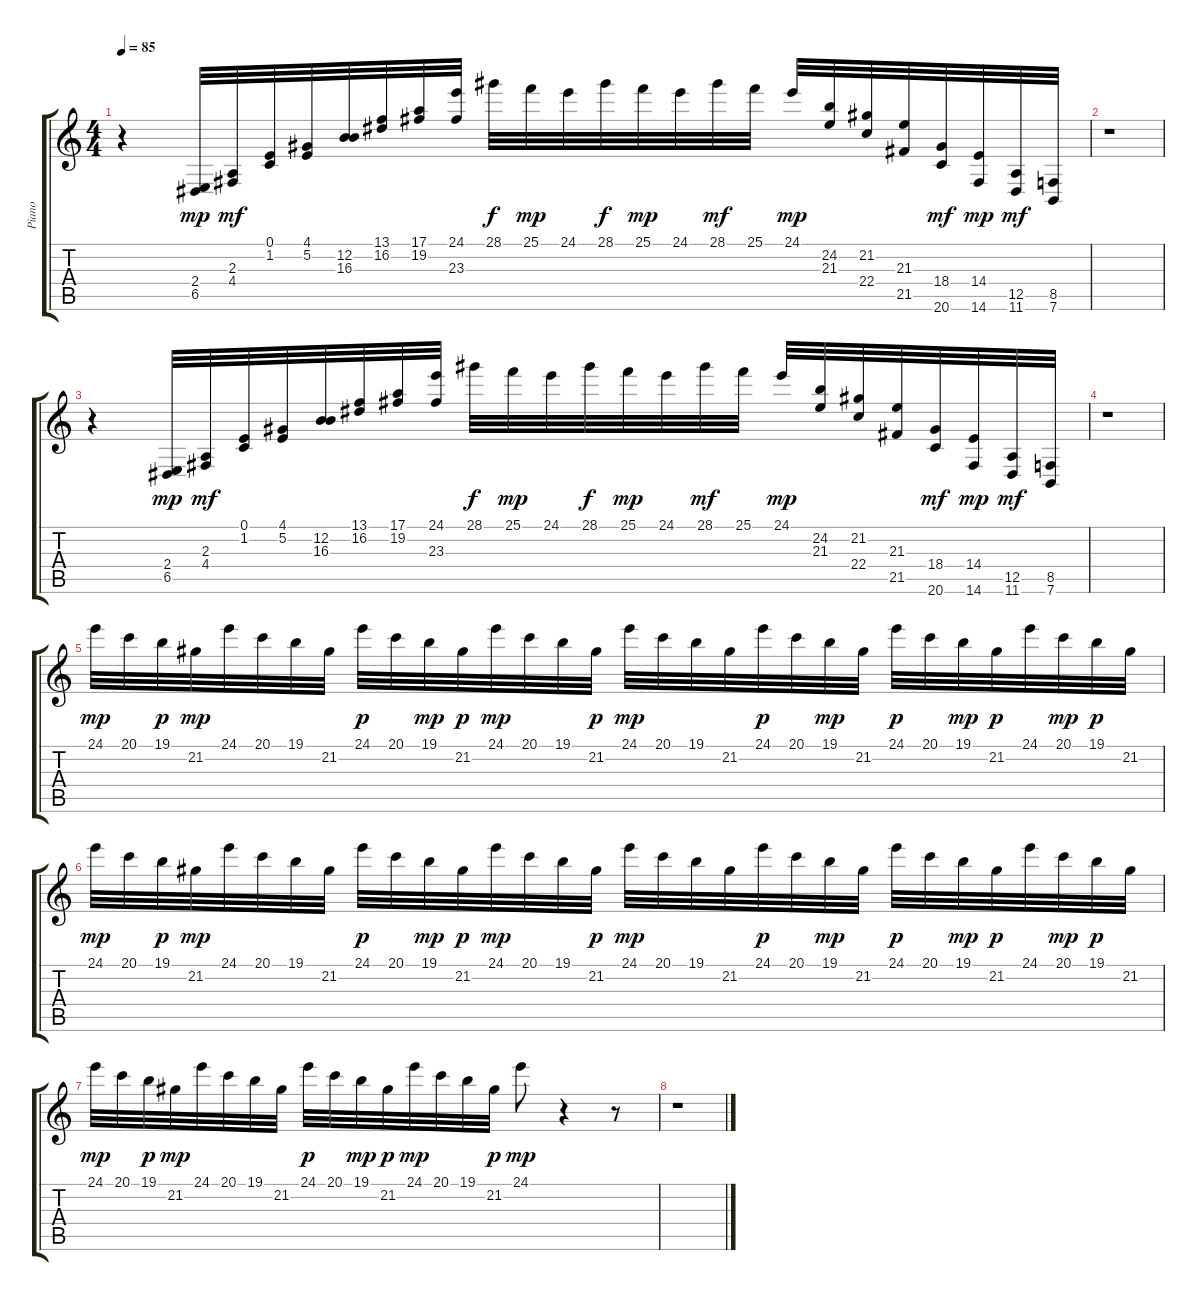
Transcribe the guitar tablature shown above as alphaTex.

\track ("Piano" "Piano") {instrument acousticgrandpiano}
\staff {score tabs}
\tuning (E4 B3 G3 D3 A2 E2) {hide}
\ts (4 4)
\tempo 85
\clef g2
\ks c
r.4{dy mf} (2.4 6.5).32{dy mp} (2.3 4.4).32{dy mf} (0.1 1.2).32 (4.1 5.2).32 (12.2 16.3).32 (13.1 16.2).32 (17.1 19.2).32 (24.1 23.3).32 28.1.32{dy f} 25.1.32{dy mp} 24.1.32 28.1.32{dy f} 25.1.32{dy mp} 24.1.32 28.1.32{dy mf} 25.1.32 24.1.32{dy mp} (24.2 21.3).32 (21.2 22.4).32 (21.3 21.5).32 (18.4 20.6).32{dy mf} (14.4 14.6).32{dy mp} (12.5 11.6).32{dy mf} (8.5 7.6).32 |
r.1 |
r.4 (2.4 6.5).32{dy mp} (2.3 4.4).32{dy mf} (0.1 1.2).32 (4.1 5.2).32 (12.2 16.3).32 (13.1 16.2).32 (17.1 19.2).32 (24.1 23.3).32 28.1.32{dy f} 25.1.32{dy mp} 24.1.32 28.1.32{dy f} 25.1.32{dy mp} 24.1.32 28.1.32{dy mf} 25.1.32 24.1.32{dy mp} (24.2 21.3).32 (21.2 22.4).32 (21.3 21.5).32 (18.4 20.6).32{dy mf} (14.4 14.6).32{dy mp} (12.5 11.6).32{dy mf} (8.5 7.6).32 |
r.1 |
24.1.32{dy mp} 20.1.32 19.1.32{dy p} 21.2.32{dy mp} 24.1.32 20.1.32 19.1.32 21.2.32 24.1.32{dy p} 20.1.32 19.1.32{dy mp} 21.2.32{dy p} 24.1.32{dy mp} 20.1.32 19.1.32 21.2.32{dy p} 24.1.32{dy mp} 20.1.32 19.1.32 21.2.32 24.1.32{dy p} 20.1.32 19.1.32{dy mp} 21.2.32 24.1.32{dy p} 20.1.32 19.1.32{dy mp} 21.2.32{dy p} 24.1.32 20.1.32{dy mp} 19.1.32{dy p} 21.2.32 |
24.1.32{dy mp} 20.1.32 19.1.32{dy p} 21.2.32{dy mp} 24.1.32 20.1.32 19.1.32 21.2.32 24.1.32{dy p} 20.1.32 19.1.32{dy mp} 21.2.32{dy p} 24.1.32{dy mp} 20.1.32 19.1.32 21.2.32{dy p} 24.1.32{dy mp} 20.1.32 19.1.32 21.2.32 24.1.32{dy p} 20.1.32 19.1.32{dy mp} 21.2.32 24.1.32{dy p} 20.1.32 19.1.32{dy mp} 21.2.32{dy p} 24.1.32 20.1.32{dy mp} 19.1.32{dy p} 21.2.32 |
24.1.32{dy mp} 20.1.32 19.1.32{dy p} 21.2.32{dy mp} 24.1.32 20.1.32 19.1.32 21.2.32 24.1.32{dy p} 20.1.32 19.1.32{dy mp} 21.2.32{dy p} 24.1.32{dy mp} 20.1.32 19.1.32 21.2.32{dy p} 24.1.8{dy mp} r.4 r.8 |
r.1
